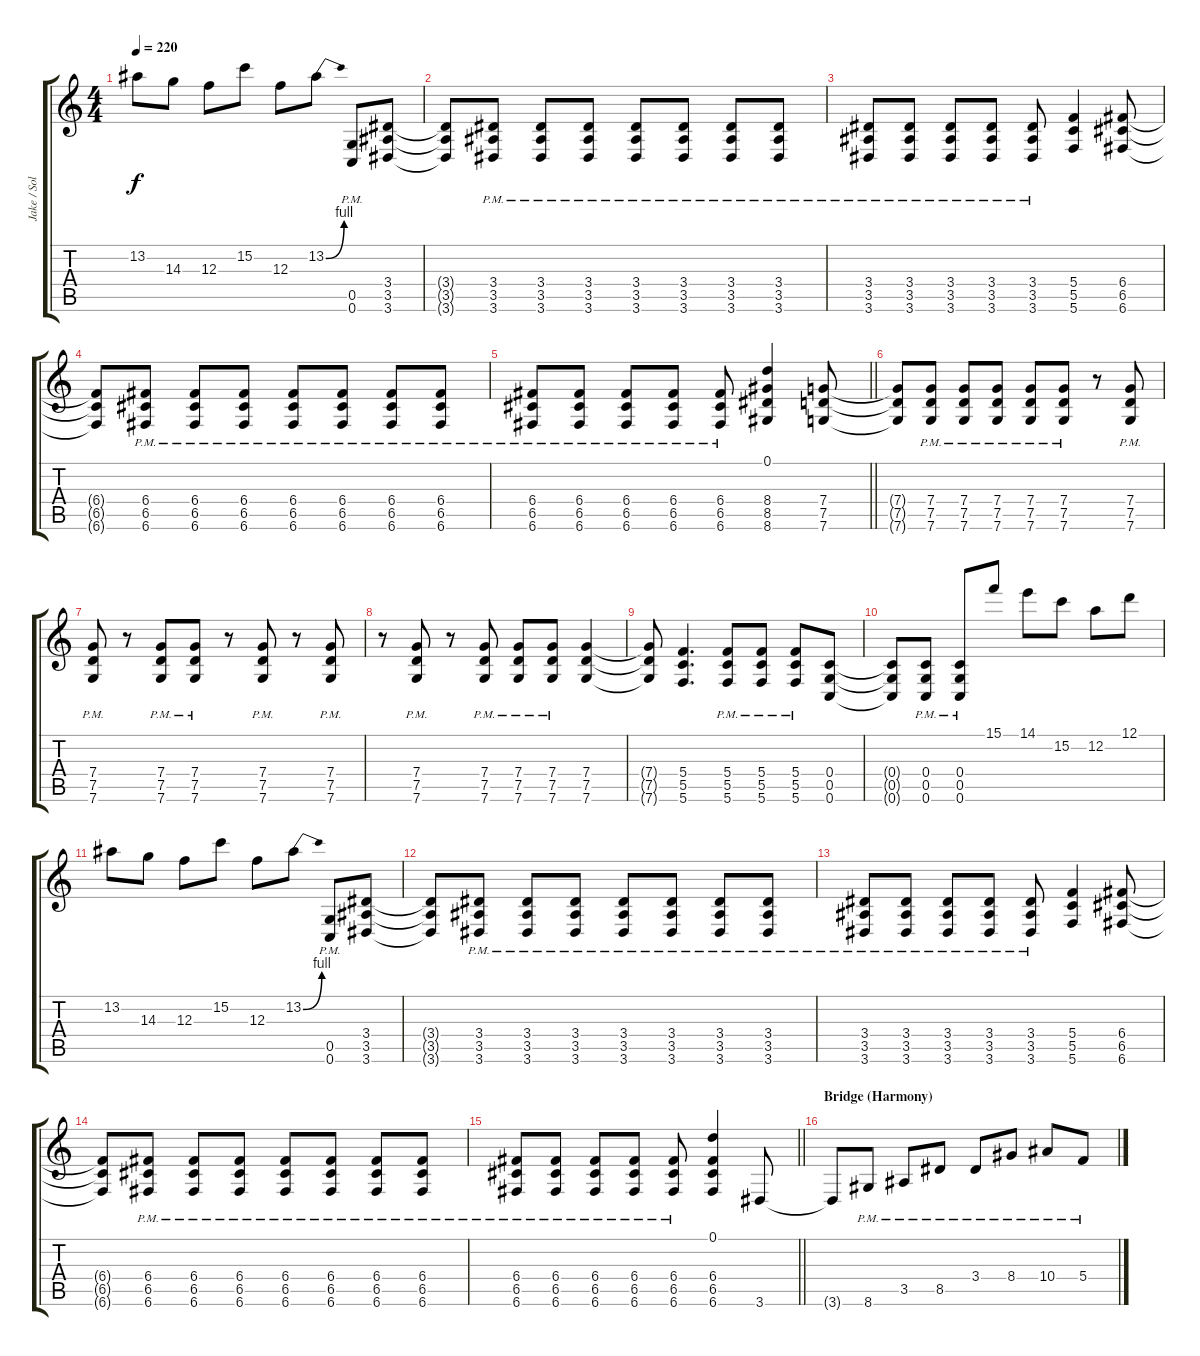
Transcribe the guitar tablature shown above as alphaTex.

\track ("Jake / Solo" "Jake / Sol") {instrument overdrivenguitar}
\staff {score tabs}
\tuning (D4 A3 F3 C3 G2 C2) {hide}
\ts (4 4)
\tempo 220
\clef g2
\ks c
13.2.8{dy f} 14.3.8 12.3.8 15.2.8 12.3.8 13.2{be (bend 0 0 60 4)}.8 (0.5{pm} 0.6{pm}).8 (3.4 3.5 3.6).8 |
(3.4{t} 3.5{t} 3.6{t}).8 (3.4{pm} 3.5{pm} 3.6{pm}).8 (3.4{pm} 3.5{pm} 3.6{pm}).8 (3.4{pm} 3.5{pm} 3.6{pm}).8 (3.4{pm} 3.5{pm} 3.6{pm}).8 (3.4{pm} 3.5{pm} 3.6{pm}).8 (3.4{pm} 3.5{pm} 3.6{pm}).8 (3.4{pm} 3.5{pm} 3.6{pm}).8 |
(3.4{pm} 3.5{pm} 3.6{pm}).8 (3.4{pm} 3.5{pm} 3.6{pm}).8 (3.4{pm} 3.5{pm} 3.6{pm}).8 (3.4{pm} 3.5{pm} 3.6{pm}).8 (3.4{pm} 3.5{pm} 3.6{pm}).8 (5.4 5.5 5.6).4 (6.4 6.5 6.6).8 |
(6.4{t} 6.5{t} 6.6{t}).8 (6.4{pm} 6.5{pm} 6.6{pm}).8 (6.4{pm} 6.5{pm} 6.6{pm}).8 (6.4{pm} 6.5{pm} 6.6{pm}).8 (6.4{pm} 6.5{pm} 6.6{pm}).8 (6.4{pm} 6.5{pm} 6.6{pm}).8 (6.4{pm} 6.5{pm} 6.6{pm}).8 (6.4{pm} 6.5{pm} 6.6{pm}).8 |
\barLineRight lightlight
(6.4{pm} 6.5{pm} 6.6{pm}).8 (6.4{pm} 6.5{pm} 6.6{pm}).8 (6.4{pm} 6.5{pm} 6.6{pm}).8 (6.4{pm} 6.5{pm} 6.6{pm}).8 (6.4{pm} 6.5{pm} 6.6{pm}).8 (0.1 8.4 8.5 8.6).4 (7.4 7.5 7.6).8 |
(7.4{t} 7.5{t} 7.6{t}).8 (7.4{pm} 7.5 7.6{pm}).8 (7.4{pm} 7.5 7.6{pm}).8 (7.4{pm} 7.5 7.6{pm}).8 (7.4{pm} 7.5 7.6{pm}).8 (7.4{pm} 7.5 7.6{pm}).8 r.8 (7.4{pm} 7.5 7.6{pm}).8 |
(7.4{pm} 7.5 7.6{pm}).8 r.8 (7.4{pm} 7.5 7.6{pm}).8 (7.4{pm} 7.5 7.6{pm}).8 r.8 (7.4{pm} 7.5 7.6{pm}).8 r.8 (7.4{pm} 7.5 7.6{pm}).8 |
r.8 (7.4{pm} 7.5 7.6{pm}).8 r.8 (7.4{pm} 7.5 7.6{pm}).8 (7.4{pm} 7.5 7.6{pm}).8 (7.4{pm} 7.5 7.6{pm}).8 (7.4 7.5 7.6).4 |
(7.4{t} 7.5{t} 7.6{t}).8 (5.4 5.5 5.6).4{d} (5.4{pm} 5.5{pm} 5.6{pm}).8 (5.4{pm} 5.5{pm} 5.6{pm}).8 (5.4{pm} 5.5{pm} 5.6{pm}).8 (0.4 0.5 0.6).8 |
(0.4{t} 0.5{t} 0.6{t}).8 (0.4{pm} 0.5{pm} 0.6{pm}).8 (0.4{pm} 0.5{pm} 0.6{pm}).8 15.1.8 14.1.8 15.2.8 12.2.8 12.1.8 |
13.2.8 14.3.8 12.3.8 15.2.8 12.3.8 13.2{be (bend 0 0 60 4)}.8 (0.5{pm} 0.6{pm}).8 (3.4 3.5 3.6).8 |
(3.4{t} 3.5{t} 3.6{t}).8 (3.4{pm} 3.5{pm} 3.6{pm}).8 (3.4{pm} 3.5{pm} 3.6{pm}).8 (3.4{pm} 3.5{pm} 3.6{pm}).8 (3.4{pm} 3.5{pm} 3.6{pm}).8 (3.4{pm} 3.5{pm} 3.6{pm}).8 (3.4{pm} 3.5{pm} 3.6{pm}).8 (3.4{pm} 3.5{pm} 3.6{pm}).8 |
(3.4{pm} 3.5{pm} 3.6{pm}).8 (3.4{pm} 3.5{pm} 3.6{pm}).8 (3.4{pm} 3.5{pm} 3.6{pm}).8 (3.4{pm} 3.5{pm} 3.6{pm}).8 (3.4{pm} 3.5{pm} 3.6{pm}).8 (5.4 5.5 5.6).4 (6.4 6.5 6.6).8 |
(6.4{t} 6.5{t} 6.6{t}).8 (6.4{pm} 6.5{pm} 6.6{pm}).8 (6.4{pm} 6.5{pm} 6.6{pm}).8 (6.4{pm} 6.5{pm} 6.6{pm}).8 (6.4{pm} 6.5{pm} 6.6{pm}).8 (6.4{pm} 6.5{pm} 6.6{pm}).8 (6.4{pm} 6.5{pm} 6.6{pm}).8 (6.4{pm} 6.5{pm} 6.6{pm}).8 |
\barLineRight lightlight
(6.4{pm} 6.5{pm} 6.6{pm}).8 (6.4{pm} 6.5{pm} 6.6{pm}).8 (6.4{pm} 6.5{pm} 6.6{pm}).8 (6.4{pm} 6.5{pm} 6.6{pm}).8 (6.4{pm} 6.5{pm} 6.6{pm}).8 (0.1 6.4 6.5 6.6).4 3.6.8 |
\section ("" "Bridge (Harmony)")
3.6{t}.8 8.6{pm}.8 3.5{pm}.8 8.5{pm}.8 3.4{pm}.8 8.4{pm}.8 10.4{pm}.8 5.4{pm}.8
